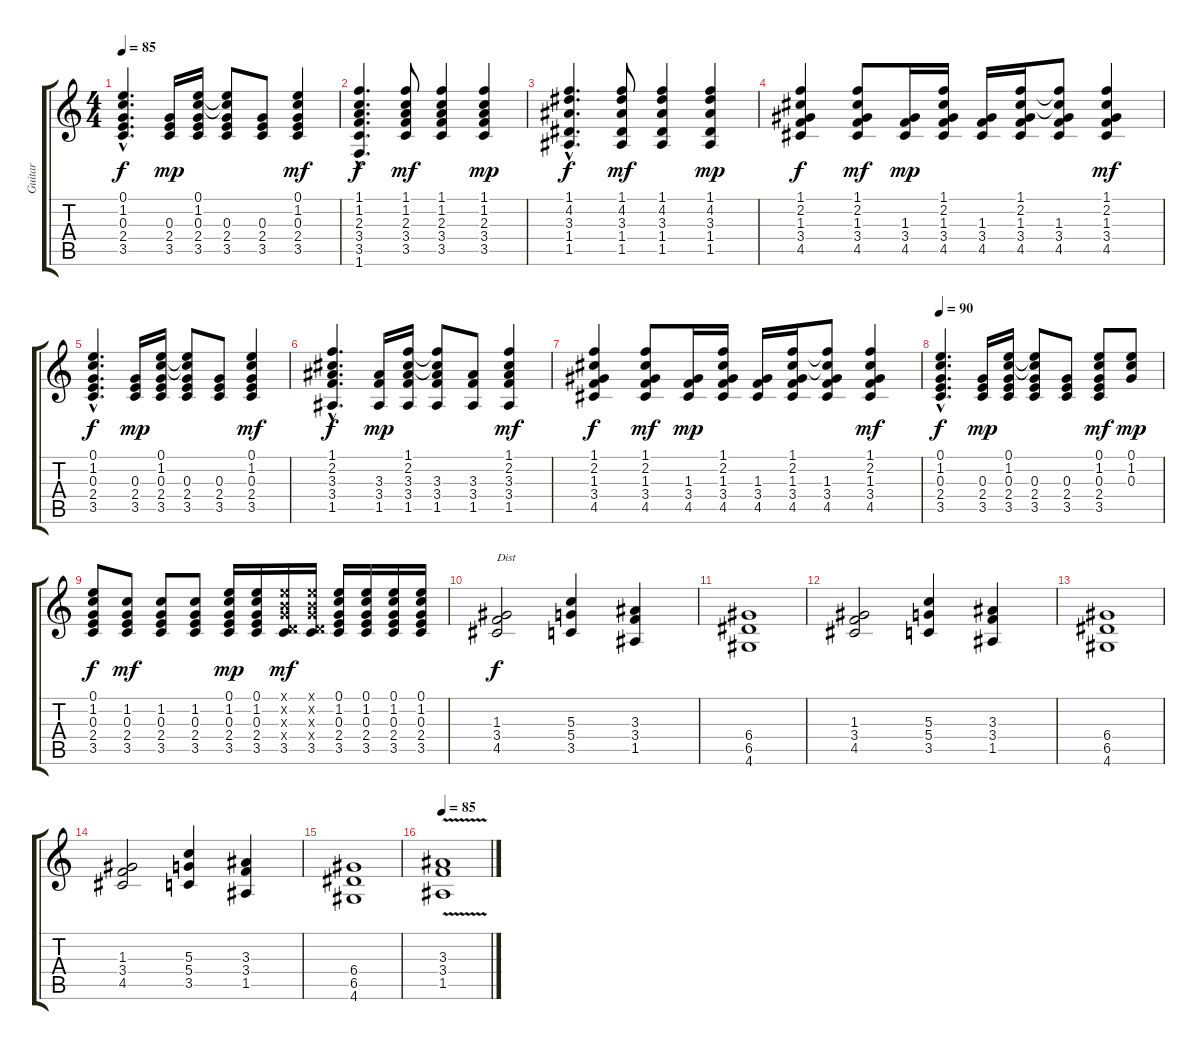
\track ("Guitar" "Guitar") {instrument acousticguitarnylon}
\staff {score tabs}
\tuning (E4 B3 G3 D3 A2 E2) {hide}
\ts (4 4)
\tempo 85
\clef g2
\ks c
(0.1{hac} 1.2{hac} 0.3{hac} 2.4{hac} 3.5{hac}).4{d dy f} (0.3 2.4 3.5).16{dy mp} (0.1 1.2 0.3 2.4 3.5).16 (0.1{t} 1.2{t} 0.3 2.4 3.5).8 (0.3 2.4 3.5).8 (0.1 1.2 0.3 2.4 3.5).4{dy mf} |
(1.1{hac} 1.2{hac} 2.3{hac} 3.4{hac} 3.5{hac} 1.6{hac}).4{d dy f} (1.1 1.2 2.3 3.4 3.5).8{dy mf} (1.1 1.2 2.3 3.4 3.5).4 (1.1 1.2 2.3 3.4 3.5).4{dy mp} |
(1.1{hac} 4.2{hac} 3.3{hac} 1.4{hac} 1.5{hac}).4{d dy f} (1.1 4.2 3.3 1.4 1.5).8{dy mf} (1.1 4.2 3.3 1.4 1.5).4 (1.1 4.2 3.3 1.4 1.5).4{dy mp} |
(1.1 2.2 1.3 3.4 4.5).4{dy f} (1.1 2.2 1.3 3.4 4.5).8{dy mf} (1.3 3.4 4.5).16{dy mp} (1.1 2.2 1.3 3.4 4.5).16 (1.3 3.4 4.5).16 (1.1 2.2 1.3 3.4 4.5).16 (1.1{t} 2.2{t} 1.3 3.4 4.5).8 (1.1 2.2 1.3 3.4 4.5).4{dy mf} |
(0.1{hac} 1.2{hac} 0.3{hac} 2.4{hac} 3.5{hac}).4{d dy f} (0.3 2.4 3.5).16{dy mp} (0.1 1.2 0.3 2.4 3.5).16 (0.1{t} 1.2{t} 0.3 2.4 3.5).8 (0.3 2.4 3.5).8 (0.1 1.2 0.3 2.4 3.5).4{dy mf} |
(1.1{hac} 2.2{hac} 3.3{hac} 3.4{hac} 1.5{hac}).4{d dy f} (3.3 3.4 1.5).16{dy mp} (1.1 2.2 3.3 3.4 1.5).16 (1.1{t} 2.2{t} 3.3 3.4 1.5).8 (3.3 3.4 1.5).8 (1.1 2.2 3.3 3.4 1.5).4{dy mf} |
(1.1 2.2 1.3 3.4 4.5).4{dy f} (1.1 2.2 1.3 3.4 4.5).8{dy mf} (1.3 3.4 4.5).16{dy mp} (1.1 2.2 1.3 3.4 4.5).16 (1.3 3.4 4.5).16 (1.1 2.2 1.3 3.4 4.5).16 (1.1{t} 2.2{t} 1.3 3.4 4.5).8 (1.1 2.2 1.3 3.4 4.5).4{dy mf} |
\tempo 90
(0.1{hac} 1.2{hac} 0.3{hac} 2.4{hac} 3.5{hac}).4{d dy f} (0.3 2.4 3.5).16{dy mp} (0.1 1.2 0.3 2.4 3.5).16 (0.1{t} 1.2{t} 0.3 2.4 3.5).8 (0.3 2.4 3.5).8 (0.1 1.2 0.3 2.4 3.5).8{dy mf} (0.1 1.2 0.3).8{dy mp} |
(0.1 1.2 0.3 2.4 3.5).8{dy f} (1.2 0.3 2.4 3.5).8{dy mf} (1.2 0.3 2.4 3.5).8 (1.2 0.3 2.4 3.5).8 (0.1 1.2 0.3 2.4 3.5).16{dy mp} (0.1 1.2 0.3 2.4 3.5).16 (0.1{x} 0.2{x} 0.3{x} 0.4{x} 3.5).16{dy mf} (0.1{x} 0.2{x} 0.3{x} 0.4{x} 3.5).16 (0.1 1.2 0.3 2.4 3.5).16 (0.1 1.2 0.3 2.4 3.5).16 (0.1 1.2 0.3 2.4 3.5).16 (0.1 1.2 0.3 2.4 3.5).16 |
(1.3 3.4 4.5).2{txt "Dist " dy f instrument distortionguitar} (5.3 5.4 3.5).4 (3.3 3.4 1.5).4 |
(6.4 6.5 4.6).1 |
(1.3 3.4 4.5).2 (5.3 5.4 3.5).4 (3.3 3.4 1.5).4 |
(6.4 6.5 4.6).1 |
(1.3 3.4 4.5).2 (5.3 5.4 3.5).4 (3.3 3.4 1.5).4 |
(6.4 6.5 4.6).1 |
\tempo 85
(3.3{v} 3.4 1.5).1
